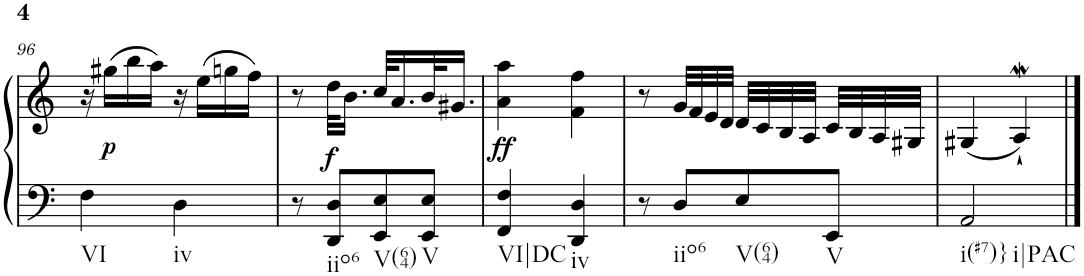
**kern	**kern	**dynam
*part1	*part1	*part1
*staff2	*staff1	*staff1/2
*I"Harpsichord	*	*
*I'Hch.	*	*
!!LO:PB:g=z
*clefF4	*clefG2	*
*k[]	*k[]	*
*M2/4	*M2/4	*
=96	=96	=96
!LO:TX:b:t=VI	!	!
4F\	16r	.
!	!	!LO:DY:b
.	(>16gg#X\LL	p
.	16bb\	.
.	16aa\JJ)	.
!LO:TX:b:t=iv	!	!
4D\	16r	.
.	(>16ee\LL	.
.	16ggn\	.
.	16ff\JJ)	.
=97	=97	=97
8r	8r	.
!LO:TX:b:t=iio6	!	!
!	!	!LO:DY:b
8DD/ 8D/L	32dd\KLL	f
.	16.b\JJ	.
!LO:TX:b:t=V(64)	!	!
8EE/ 8E/	32cc/KLL	.
.	16.a/	.
!LO:TX:b:t=V	!	!
8EE/ 8E/J	32b/K	.
.	16.g#X/JJ	.
=98	=98	=98
!LO:TX:b:t=VI|DC	!	!
!	!	!LO:DY:b
4FF/ 4F/	4a\ 4aa\	ff
!LO:TX:b:t=iv	!	!
4DD/ 4D/	4f\ 4ff\	.
=99	=99	=99
8r	8r	.
!LO:TX:b:t=iio6	!	!
8D/L	32g/LLL	.
.	32f/	.
.	32e/	.
.	32d/JJJ	.
!LO:TX:b:t=V(64)	!	!
8E/	32d/LLL	.
.	32c/	.
.	32B/	.
.	32A/JJJ	.
!LO:TX:b:t=V	!	!
8EE/J	32c/LLL	.
.	32B/	.
.	32A/	.
.	32G#X/JJJ	.
=100	=100	=100
!LO:TX:b:t=i(#7)}	!	!
!LO:TX:b:t=i|PAC	!	!
2AA/	(<4G#X/	.
.	4AW`/)	.
==	==	==
*-	*-	*-
